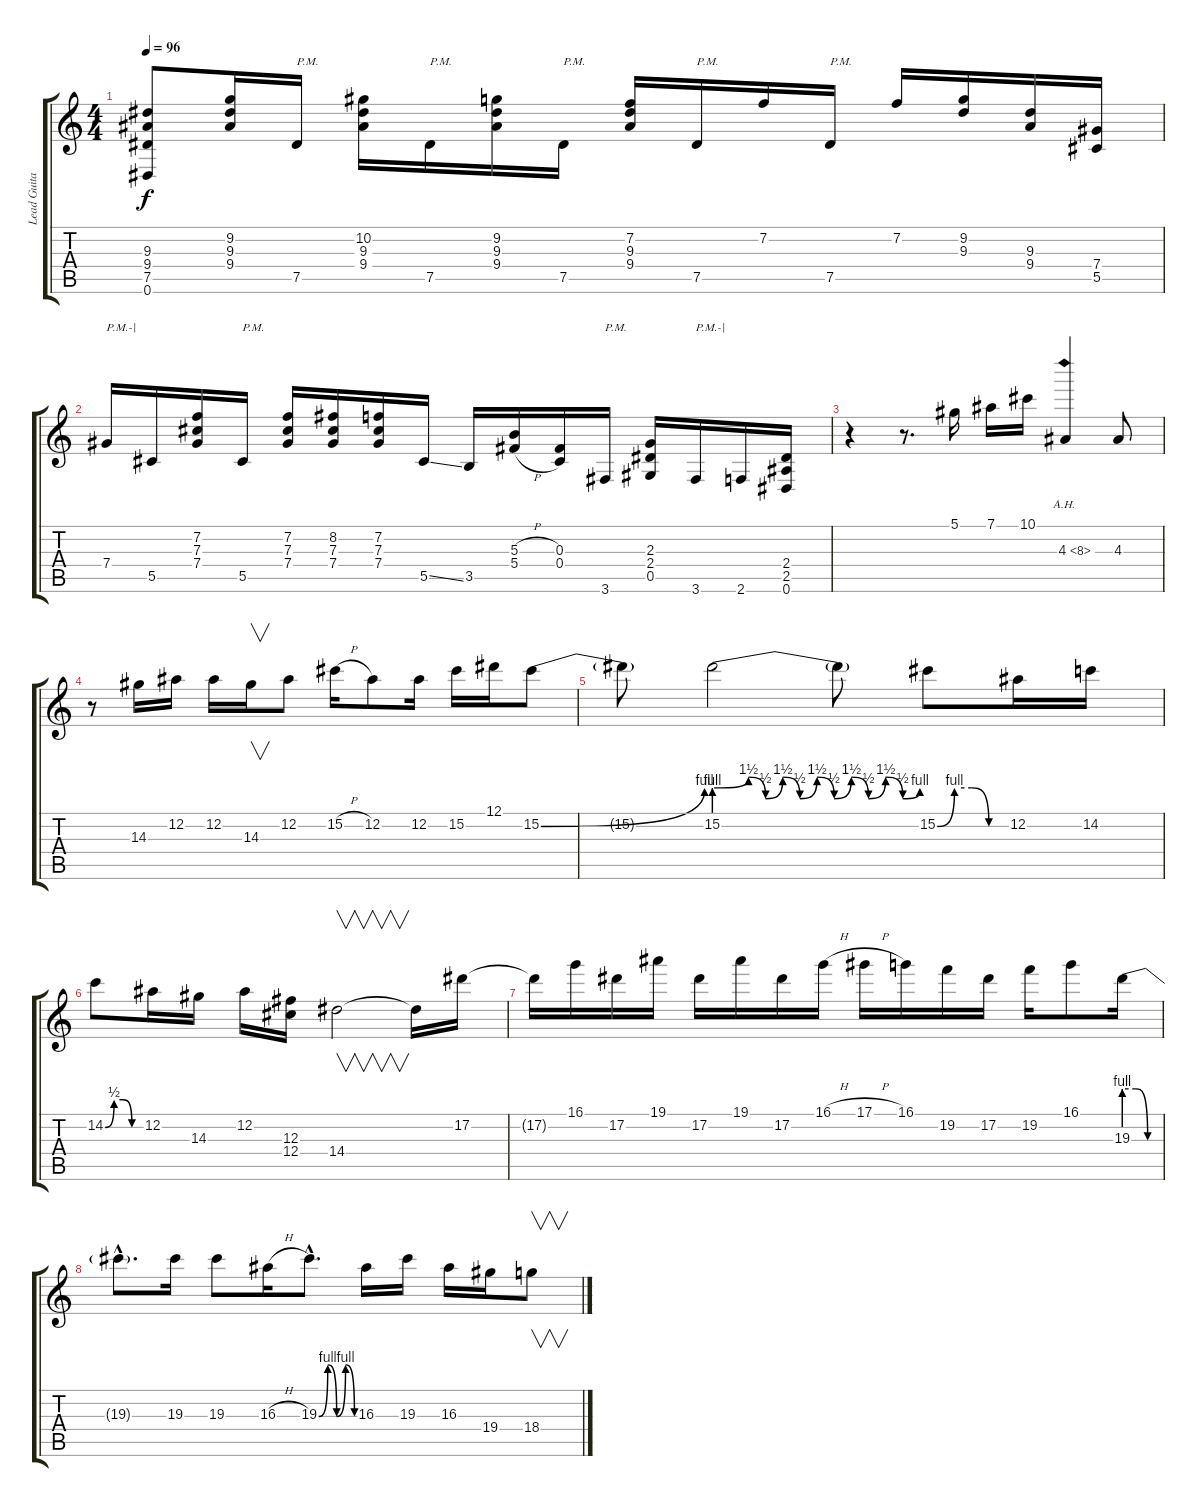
\track ("Lead Guitar" "Lead Guita") {instrument overdrivenguitar}
\staff {score tabs}
\tuning (Eb4 Bb3 Gb3 Db3 Ab2 Eb2) {hide}
\ts (4 4)
\tempo 96
\clef g2
\ks c
(9.3 9.4 7.5 0.6).8{dy f} (9.2 9.3 9.4).16 7.5.16{txt "P.M."} (10.2 9.3 9.4).16 7.5.16{txt "P.M."} (9.2 9.3 9.4).16 7.5.16{txt "P.M."} (7.2 9.3 9.4).16 7.5.16{txt "P.M."} 7.2.16 7.5.16{txt "P.M."} 7.2.16 (9.2 9.3).16 (9.3 9.4).16 (7.4 5.5).16 |
7.4.16{txt "P.M.-|"} 5.5.16 (7.2 7.3 7.4).16 5.5.16{txt "P.M."} (7.2 7.3 7.4).16 (8.2 7.3 7.4).16 (7.2 7.3 7.4).16 5.5{ss}.16 3.5.16 (5.3{h} 5.4{h}).16 (0.3 0.4).16 3.6.16{txt "P.M."} (2.3 2.4 0.5).16 3.6.16{txt "P.M.-|"} 2.6.16 (2.4 2.5 0.6).16 |
r.4 r.8{d} 5.1.16 7.1.16 10.1.16 4.3{ah 4}.4 4.3.8 |
r.8 14.3.16 12.2.16 12.2.16 14.3.16{v} 12.2.8 15.2{h}.16 12.2.8 12.2.16 15.2.16 12.1.16 15.2{be (bend 0 0 60 4)}.8 |
15.2{t}.8 15.2{be (custom 0 4 10 6 15 2 20 6 25 2 30 6 35 2 40 6 45 2 50 6 55 2 60 4)}.2 15.2{t}.8 15.2{be (custom 0 0 15 4 30 4 45 0 60 0)}.8 12.2.16 14.2.16 |
14.2{be (custom 0 0 15 2 30 2 45 0 60 0)}.8 12.2.16 14.3.16 12.2.16 (12.3 12.4).16 14.4.2{v} 14.4{t}.16 17.2.16 |
17.2{t}.16 16.1.16 17.2.16 19.1.16 17.2.16 19.1.16 17.2.16 16.1{h}.16 17.1{h}.16 16.1.16 19.2.16 17.2.16 19.2.16 16.1.8 19.3{be (custom 0 4 20 4 40 0 60 0)}.16 |
19.3{hac t}.8{d} 19.3.16 19.3.8 16.3{h}.16 19.3{be (custom 0 0 15 4 30 0 45 4 60 0) hac}.8{d} 16.3.16 19.3.16 16.3.16 19.4.16 18.4.8{v}
